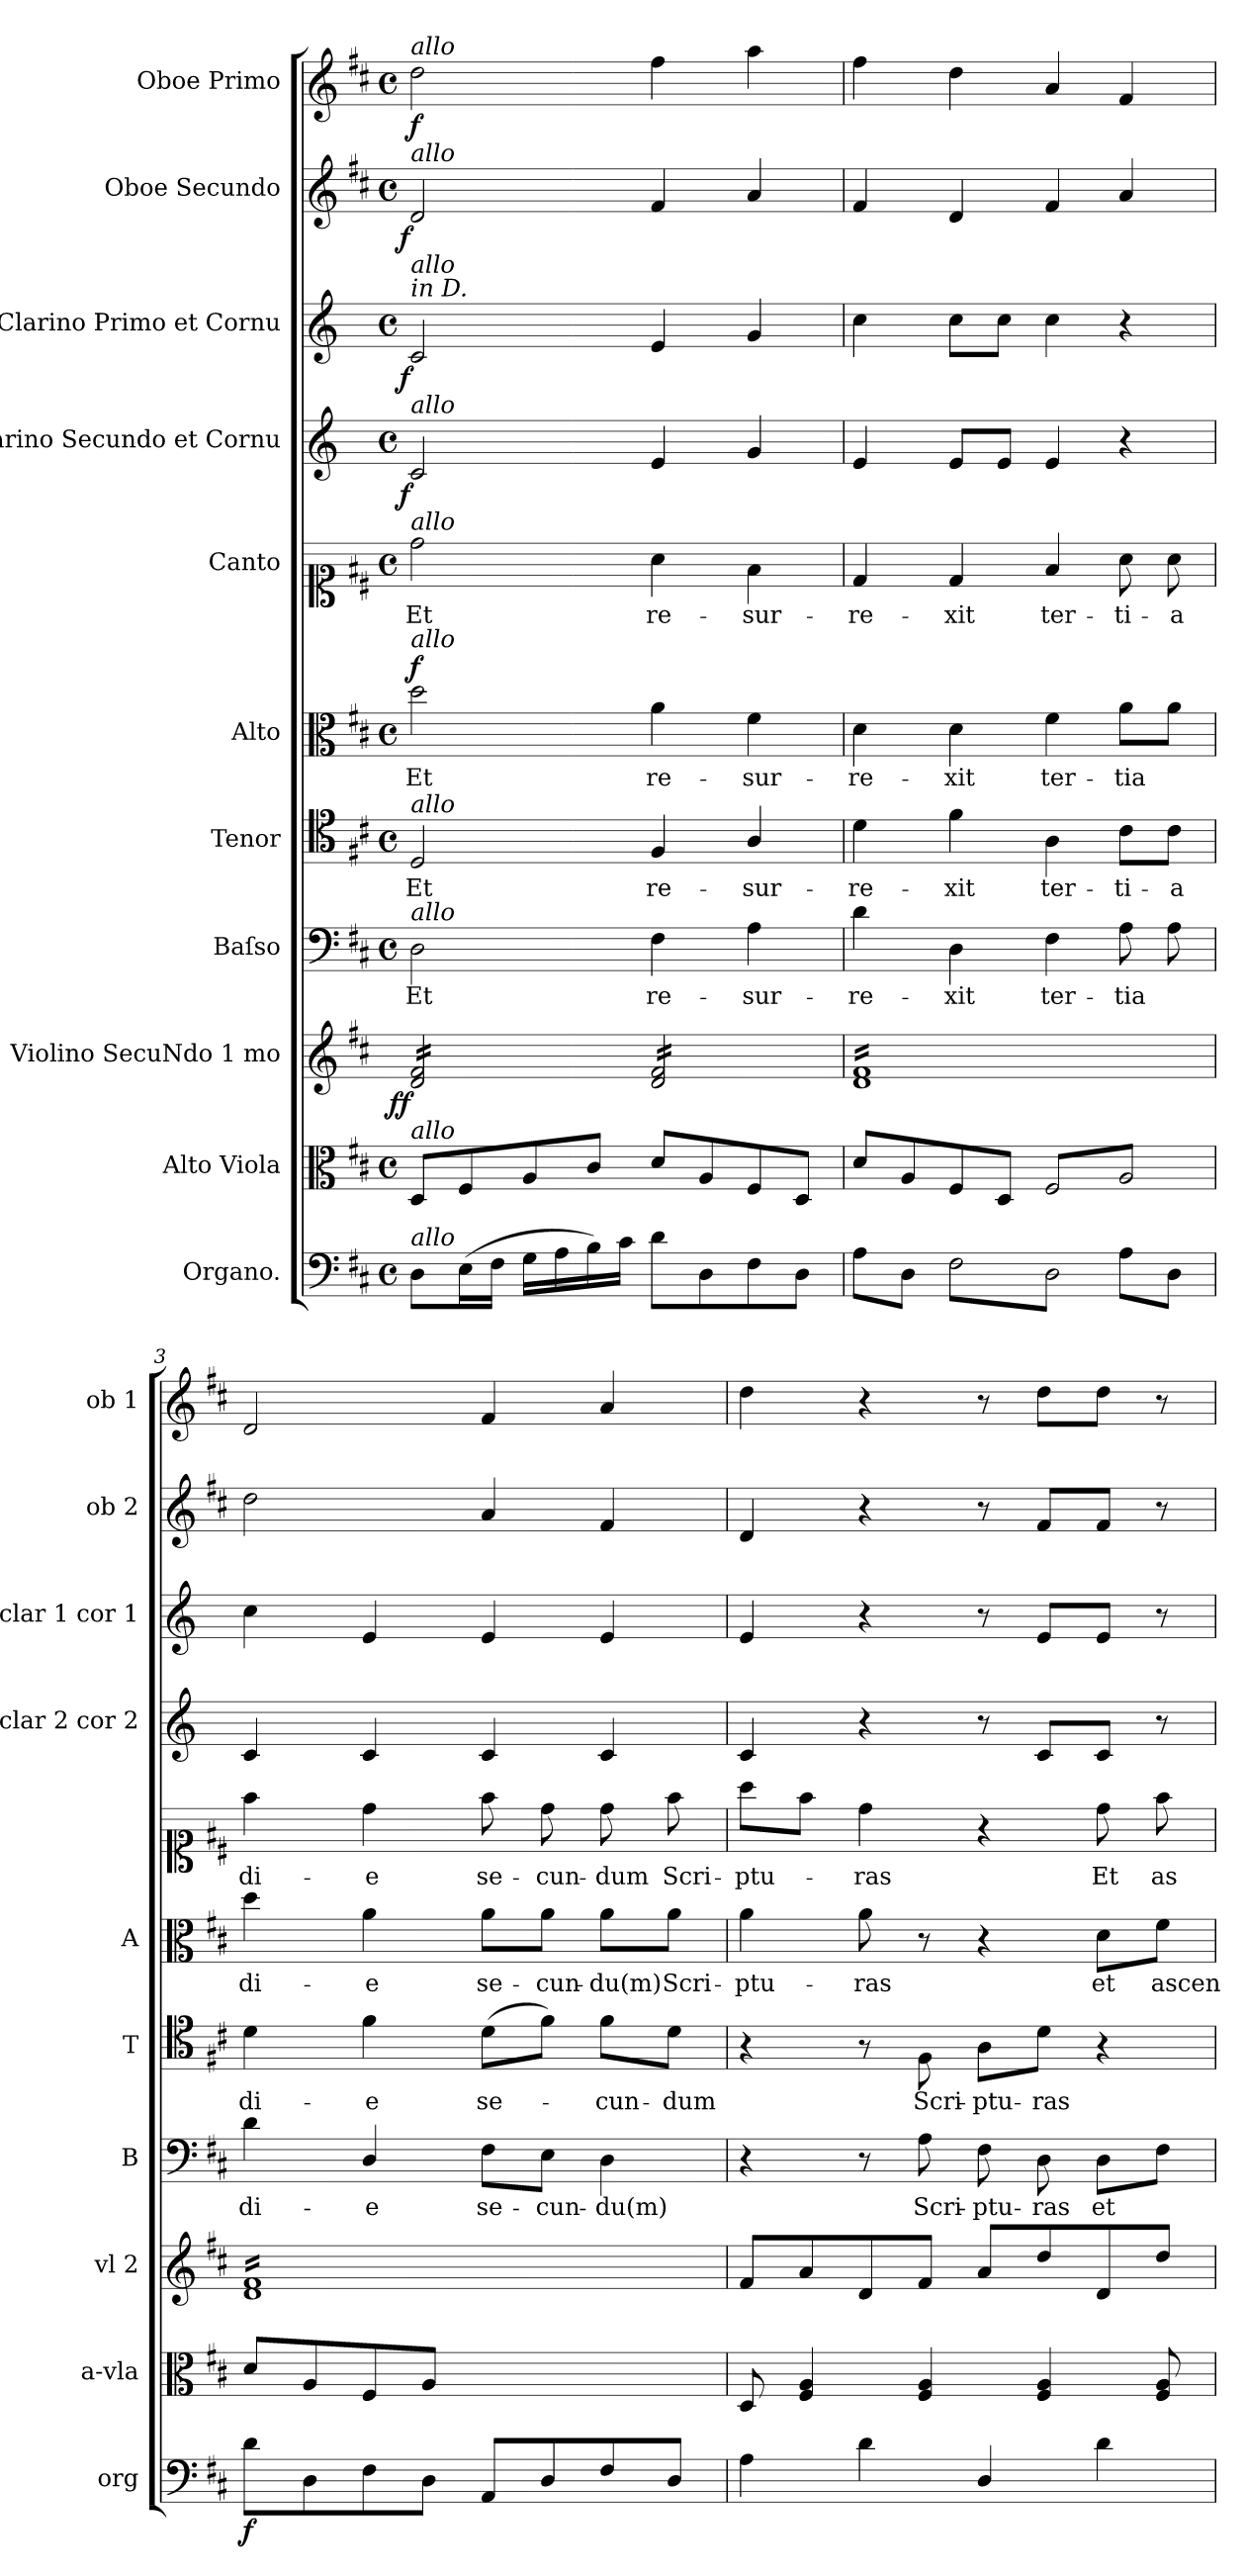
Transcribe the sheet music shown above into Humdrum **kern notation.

**kern	**dynam	**kern	**kern	**dynam	**kern	**text	**kern	**text	**kern	**text	**dynam	**kern	**text	**kern	**dynam	**kern	**dynam	**kern	**dynam	**kern	**dynam
*part11	*part11	*part10	*part9	*part9	*part8	*part8	*part7	*part7	*part6	*part6	*part6	*part5	*part5	*part4	*part4	*part3	*part3	*part2	*part2	*part1	*part1
*staff11	*staff11	*staff10	*staff9	*staff9	*staff8	*staff8	*staff7	*staff7	*staff6	*staff6	*staff6	*staff5	*staff5	*staff4	*staff4	*staff3	*staff3	*staff2	*staff2	*staff1	*staff1
*I"Organo.	*	*I"Alto Viola	*I"Violino SecuNdo 1 mo	*	*I"Baſso	*	*I"Tenor	*	*I"Alto	*	*	*I"Canto	*	*I"Clarino Secundo et Cornu	*	*I"Clarino Primo et Cornu	*	*I"Oboe Secundo	*	*I"Oboe Primo	*
*I'org	*	*I'a-vla	*I'vl 2	*	*I'B	*	*I'T	*	*I'A	*	*	*	*	*I'clar 2 cor 2	*	*I'clar 1 cor 1	*	*I'ob 2	*	*I'ob 1	*
*clefF4	*	*clefC3	*clefG2	*	*clefF4	*	*clefC4	*	*clefC3	*	*	*clefC1	*	*clefG2	*	*clefG2	*	*clefG2	*	*clefG2	*
*	*	*	*	*	*	*	*	*	*	*	*	*	*	*ITrd6c10	*	*ITrd6c10	*	*	*	*	*
*k[f#c#]	*	*k[f#c#]	*k[f#c#]	*	*k[f#c#]	*	*k[f#c#]	*	*k[f#c#]	*	*	*k[f#c#]	*	*k[f#c#]	*	*k[f#c#]	*	*k[f#c#]	*	*k[f#c#]	*
*D:	*	*D:	*D:	*	*D:	*	*D:	*	*D:	*	*	*D:	*	*D:	*	*D:	*	*D:	*	*D:	*
*M4/4	*	*M4/4	*	*	*M4/4	*	*M4/4	*	*M4/4	*	*	*M4/4	*	*M4/4	*	*M4/4	*	*M4/4	*	*M4/4	*
*met(c)	*	*met(c)	*	*	*met(c)	*	*met(c)	*	*met(c)	*	*	*met(c)	*	*met(c)	*	*met(c)	*	*met(c)	*	*met(c)	*
=1	=1	=1	=1	=1	=1	=1	=1	=1	=1	=1	=1	=1	=1	=1	=1	=1	=1	=1	=1	=1	=1
!	!	!	!	!	!	!	!	!	!	!	!	!	!	!	!	!	!	!	!	!LO:TX:a:i:t=allo	!
!	!	!	!	!	!	!	!	!	!	!	!	!	!	!	!	!	!	!LO:TX:a:i:t=allo	!	!	!
!	!	!	!	!	!	!	!	!	!	!	!	!	!	!	!	!LO:TX:a:i:t=in D.	!	!	!	!	!
!	!	!	!	!	!	!	!	!	!	!	!	!	!	!	!	!LO:TX:a:i:t=allo	!	!	!	!	!
!	!	!	!	!	!	!	!	!	!	!	!	!	!	!LO:TX:a:i:t=allo	!	!	!	!	!	!	!
!	!	!	!	!	!	!	!	!	!	!	!	!LO:TX:a:i:t=allo	!	!	!	!	!	!	!	!	!
!	!	!	!	!	!	!	!	!	!LO:TX:a:i:t=allo	!	!	!	!	!	!	!	!	!	!	!	!
!	!	!	!	!	!	!	!LO:TX:a:i:t=allo	!	!	!	!	!	!	!	!	!	!	!	!	!	!
!	!	!	!	!	!LO:TX:a:i:t=allo	!	!	!	!	!	!	!	!	!	!	!	!	!	!	!	!
!	!	!	!LO:TX:a:i:t=allo	!	!	!	!	!	!	!	!	!	!	!	!	!	!	!	!	!	!
!	!	!LO:TX:a:i:t=allo	!	!	!	!	!	!	!	!	!	!	!	!	!	!	!	!	!	!	!
!LO:TX:a:i:t=allo	!	!	!	!	!	!	!	!	!	!	!	!	!	!	!	!	!	!	!	!	!
!	!	!	!	!LO:DY:rj	!	!	!	!	!	!	!LO:DY:b	!	!	!	!LO:DY:rj	!	!LO:DY:rj	!	!LO:DY:rj	!	!
*	*	*	*tremolo	*	*	*	*	*	*	*	*	*	*	*	*	*	*	*	*	*	*
8D\L	.	8D/L	16d/ 16f#/LL	ff	2D\	Et	2D/	Et	2dd\	Et	f	2dd\	Et	2D/	f.	2D/	f.	2d/	f	2dd\	f.
.	.	.	16d/ 16f#/	.	.	.	.	.	.	.	.	.	.	.	.	.	.	.	.	.	.
(>16E\L	.	8F#/	16d/ 16f#/	.	.	.	.	.	.	.	.	.	.	.	.	.	.	.	.	.	.
16F#\JJ	.	.	16d/ 16f#/	.	.	.	.	.	.	.	.	.	.	.	.	.	.	.	.	.	.
16G\LL	.	8A/	16d/ 16f#/	.	.	.	.	.	.	.	.	.	.	.	.	.	.	.	.	.	.
16A\	.	.	16d/ 16f#/	.	.	.	.	.	.	.	.	.	.	.	.	.	.	.	.	.	.
16B\)	.	8c#/J	16d/ 16f#/	.	.	.	.	.	.	.	.	.	.	.	.	.	.	.	.	.	.
16c#\JJ	.	.	16d/ 16f#/JJ	.	.	.	.	.	.	.	.	.	.	.	.	.	.	.	.	.	.
8d\L	.	8d/L	16d/ 16f#/LL	.	4F#\	re-	4F#/	re-	4a\	re-	.	4a\	re-	4F#/	.	4F#/	.	4f#/	.	4ff#\	.
.	.	.	16d/ 16f#/	.	.	.	.	.	.	.	.	.	.	.	.	.	.	.	.	.	.
8D\	.	8A/	16d/ 16f#/	.	.	.	.	.	.	.	.	.	.	.	.	.	.	.	.	.	.
.	.	.	16d/ 16f#/	.	.	.	.	.	.	.	.	.	.	.	.	.	.	.	.	.	.
8F#\	.	8F#/	16d/ 16f#/	.	4A\	-sur-	4A/	-sur-	4f#\	-sur-	.	4f#\	-sur-	4A/	.	4A/	.	4a/	.	4aa\	.
.	.	.	16d/ 16f#/	.	.	.	.	.	.	.	.	.	.	.	.	.	.	.	.	.	.
8D\J	.	8D/J	16d/ 16f#/	.	.	.	.	.	.	.	.	.	.	.	.	.	.	.	.	.	.
.	.	.	16d/ 16f#/JJ	.	.	.	.	.	.	.	.	.	.	.	.	.	.	.	.	.	.
=2	=2	=2	=2	=2	=2	=2	=2	=2	=2	=2	=2	=2	=2	=2	=2	=2	=2	=2	=2	=2	=2
8A\L	.	8d/L	16d/ 16f#/LL	.	4d\	-re-	4d\	-re-	4d\	-re-	.	4d/	-re-	4F#/	.	4d\	.	4f#/	.	4ff#\	.
.	.	.	16d/ 16f#/	.	.	.	.	.	.	.	.	.	.	.	.	.	.	.	.	.	.
8D\J	po.	8A/	16d/ 16f#/	.	.	.	.	.	.	.	.	.	.	.	.	.	.	.	.	.	.
.	.	.	16d/ 16f#/	.	.	.	.	.	.	.	.	.	.	.	.	.	.	.	.	.	.
*tremolo	*	*	*	*	*	*	*	*	*	*	*	*	*	*	*	*	*	*	*	*	*
8F#\L	.	8F#/	16d/ 16f#/	.	4D\	-xit	4f#\	-xit	4d\	-xit	.	4d/	-xit	8F#/L	.	8d\L	.	4d/	.	4dd\	.
.	.	.	16d/ 16f#/	.	.	.	.	.	.	.	.	.	.	.	.	.	.	.	.	.	.
8D\	.	8D/J	16d/ 16f#/	.	.	.	.	.	.	.	.	.	.	8F#/J	.	8d\J	.	.	.	.	.
.	.	.	16d/ 16f#/	.	.	.	.	.	.	.	.	.	.	.	.	.	.	.	.	.	.
*	*	*tremolo	*	*	*	*	*	*	*	*	*	*	*	*	*	*	*	*	*	*	*
8F#\	.	8F#/L	16d/ 16f#/	.	4F#\	ter-	4A\	ter-	4f#\	ter-	.	4f#/	ter-	4F#/	.	4d\	.	4f#/	.	4a/	.
.	.	.	16d/ 16f#/	.	.	.	.	.	.	.	.	.	.	.	.	.	.	.	.	.	.
8D\J	.	8A/	16d/ 16f#/	.	.	.	.	.	.	.	.	.	.	.	.	.	.	.	.	.	.
*Xtremolo	*	*	*	*	*	*	*	*	*	*	*	*	*	*	*	*	*	*	*	*	*
.	.	.	16d/ 16f#/	.	.	.	.	.	.	.	.	.	.	.	.	.	.	.	.	.	.
8A\L	.	8F#/	16d/ 16f#/	.	8A\	-tia	8c#\L	-ti-	8a\L	-tia	.	8a\	-ti-	4r	.	4r	.	4a/	.	4f#/	.
.	.	.	16d/ 16f#/	.	.	.	.	.	.	.	.	.	.	.	.	.	.	.	.	.	.
8D\J	.	8A/J	16d/ 16f#/	.	8A\	.	8c#\J	-a	8a\J	.	.	8a\	-a	.	.	.	.	.	.	.	.
*	*	*Xtremolo	*	*	*	*	*	*	*	*	*	*	*	*	*	*	*	*	*	*	*
.	.	.	16d/ 16f#/JJ	.	.	.	.	.	.	.	.	.	.	.	.	.	.	.	.	.	.
=3	=3	=3	=3	=3	=3	=3	=3	=3	=3	=3	=3	=3	=3	=3	=3	=3	=3	=3	=3	=3	=3
8d\L	f	8d/L	16d/ 16f#/LL	.	4d\	-di-	4d\	-di-	4dd\	-di-	.	4ff#\	-di-	4D/	.	4d\	.	2dd\	.	2d/	.
.	.	.	16d/ 16f#/	.	.	.	.	.	.	.	.	.	.	.	.	.	.	.	.	.	.
8D\	.	8A/	16d/ 16f#/	.	.	.	.	.	.	.	.	.	.	.	.	.	.	.	.	.	.
.	.	.	16d/ 16f#/	.	.	.	.	.	.	.	.	.	.	.	.	.	.	.	.	.	.
8F#\	.	8F#/	16d/ 16f#/	.	4D/	-e	4f#\	-e	4a\	-e	.	4dd\	-e	4D/	.	4F#/	.	.	.	.	.
.	.	.	16d/ 16f#/	.	.	.	.	.	.	.	.	.	.	.	.	.	.	.	.	.	.
8D\J	.	8A/J	16d/ 16f#/	.	.	.	.	.	.	.	.	.	.	.	.	.	.	.	.	.	.
.	.	.	16d/ 16f#/	.	.	.	.	.	.	.	.	.	.	.	.	.	.	.	.	.	.
8AA/L	.	8d/Lyy	16d/ 16f#/	.	8F#\L	se-	(8d\L	se-	8a\L	se-	.	8ff#\	se-	4D/	.	4F#/	.	4a/	.	4f#/	.
.	.	.	16d/ 16f#/	.	.	.	.	.	.	.	.	.	.	.	.	.	.	.	.	.	.
8D/	.	8A/yy	16d/ 16f#/	.	8E\J	-cun-	8f#\J)	.	8a\J	-cun-	.	8dd\	-cun-	.	.	.	.	.	.	.	.
.	.	.	16d/ 16f#/	.	.	.	.	.	.	.	.	.	.	.	.	.	.	.	.	.	.
8F#/	.	8F#/yy	16d/ 16f#/	.	4D\	-du(m)	8f#\L	-cun-	8a\L	-du(m)	.	8dd\	-dum	4D/	.	4F#/	.	4f#/	.	4a/	.
.	.	.	16d/ 16f#/	.	.	.	.	.	.	.	.	.	.	.	.	.	.	.	.	.	.
8D/J	.	8A/Jyy	16d/ 16f#/	.	.	.	8d\J	-dum	8a\J	Scri-	.	8ff#\	Scri-	.	.	.	.	.	.	.	.
.	.	.	16d/ 16f#/JJ	.	.	.	.	.	.	.	.	.	.	.	.	.	.	.	.	.	.
*	*	*	*Xtremolo	*	*	*	*	*	*	*	*	*	*	*	*	*	*	*	*	*	*
=4	=4	=4	=4	=4	=4	=4	=4	=4	=4	=4	=4	=4	=4	=4	=4	=4	=4	=4	=4	=4	=4
4A\	.	8D/	8f#/L	.	4r	.	4r	.	4a\	-ptu-	.	8aa\L	-ptu-	4D/	.	4F#/	.	4d/	.	4dd\	.
.	.	4F#/ 4A/	8a/	.	.	.	.	.	.	.	.	8ff#\J	.	.	.	.	.	.	.	.	.
4d\	.	.	8d/	.	8r	.	8r	.	8a\	-ras	.	4dd\	-ras	4r	.	4r	.	4r	.	4r	.
.	.	4F#/ 4A/	8f#/J	.	8A\	Scri-	8F#\	Scri-	8r	.	.	.	.	.	.	.	.	.	.	.	.
4D/	.	.	8a/L	.	8F#\	-ptu-	8A\L	-ptu-	4r	.	.	4r	.	8r	.	8r	.	8r	.	8r	.
.	.	4F#/ 4A/	8dd/	.	8D\	-ras	8d\J	-ras	.	.	.	.	.	8D/L	.	8F#/L	.	8f#/L	.	8dd\L	.
4d\	.	.	8d/	.	8D\L	et	4r	.	8d\L	et	.	8dd\	Et	8D/J	.	8F#/J	.	8f#/J	.	8dd\J	.
.	.	8F#/ 8A/	8dd/J	.	8F#\J	.	.	.	8f#\J	ascen-	.	8ff#\	as-	8r	.	8r	.	8r	.	8r	.
=	=	=	=	=	=	=	=	=	=	=	=	=	=	=	=	=	=	=	=	=	=
*-	*-	*-	*-	*-	*-	*-	*-	*-	*-	*-	*-	*-	*-	*-	*-	*-	*-	*-	*-	*-	*-
